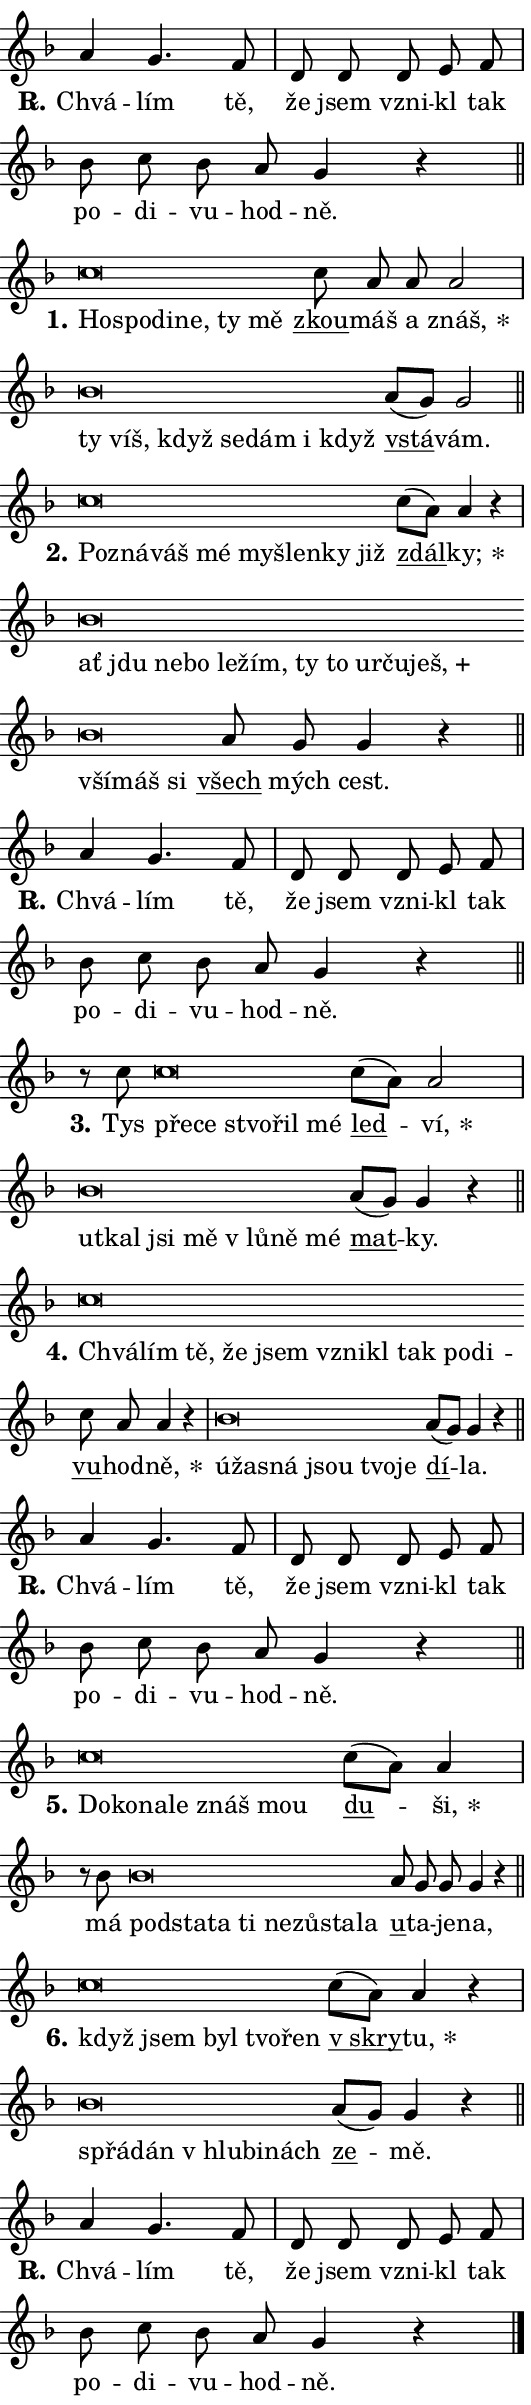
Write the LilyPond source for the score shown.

\version "2.24.0"
\header { tagline = "" }
\paper {
  indent = 0\cm
  top-margin = 0\cm
  right-margin = 0.13\cm % to fit lyric hyphens
  bottom-margin = 0\cm
  left-margin = 0\cm
  paper-width = 9\cm
  page-breaking = #ly:one-page-breaking
  system-system-spacing.basic-distance = #11
  score-system-spacing.basic-distance = #11
  ragged-last = ##f
}


%% Author: Thomas Morley
%% https://lists.gnu.org/archive/html/lilypond-user/2020-05/msg00002.html
#(define (line-position grob)
"Returns position of @var[grob} in current system:
   @code{'start}, if at first time-step
   @code{'end}, if at last time-step
   @code{'middle} otherwise
"
  (let* ((col (ly:item-get-column grob))
         (ln (ly:grob-object col 'left-neighbor))
         (rn (ly:grob-object col 'right-neighbor))
         (col-to-check-left (if (ly:grob? ln) ln col))
         (col-to-check-right (if (ly:grob? rn) rn col))
         (break-dir-left
           (and
             (ly:grob-property col-to-check-left 'non-musical #f)
             (ly:item-break-dir col-to-check-left)))
         (break-dir-right
           (and
             (ly:grob-property col-to-check-right 'non-musical #f)
             (ly:item-break-dir col-to-check-right))))
        (cond ((eqv? 1 break-dir-left) 'start)
              ((eqv? -1 break-dir-right) 'end)
              (else 'middle))))

#(define (tranparent-at-line-position vctor)
  (lambda (grob)
  "Relying on @code{line-position} select the relevant enry from @var{vctor}.
Used to determine transparency,"
    (case (line-position grob)
      ((end) (not (vector-ref vctor 0)))
      ((middle) (not (vector-ref vctor 1)))
      ((start) (not (vector-ref vctor 2))))))

noteHeadBreakVisibility =
#(define-music-function (break-visibility)(vector?)
"Makes @code{NoteHead}s transparent relying on @var{break-visibility}"
#{
  \override NoteHead.transparent =
    #(tranparent-at-line-position break-visibility)
#})

#(define delete-ledgers-for-transparent-note-heads
  (lambda (grob)
    "Reads whether a @code{NoteHead} is transparent.
If so this @code{NoteHead} is removed from @code{'note-heads} from
@var{grob}, which is supposed to be @code{LedgerLineSpanner}.
As a result ledgers are not printed for this @code{NoteHead}"
    (let* ((nhds-array (ly:grob-object grob 'note-heads))
           (nhds-list
             (if (ly:grob-array? nhds-array)
                 (ly:grob-array->list nhds-array)
                 '()))
           ;; Relies on the transparent-property being done before
           ;; Staff.LedgerLineSpanner.after-line-breaking is executed.
           ;; This is fragile ...
           (to-keep
             (remove
               (lambda (nhd)
                 (ly:grob-property nhd 'transparent #f))
               nhds-list)))
      ;; TODO find a better method to iterate over grob-arrays, similiar
      ;; to filter/remove etc for lists
      ;; For now rebuilt from scratch
      (set! (ly:grob-object grob 'note-heads)  '())
      (for-each
        (lambda (nhd)
          (ly:pointer-group-interface::add-grob grob 'note-heads nhd))
        to-keep))))

squashNotes = {
  \override NoteHead.X-extent = #'(-0.2 . 0.2)
  \override NoteHead.Y-extent = #'(-0.75 . 0)
  \override NoteHead.stencil =
    #(lambda (grob)
       (let ((pos (ly:grob-property grob 'staff-position)))
         (begin
           (if (< pos -7) (display "ERROR: Lower brevis then expected\n") (display ""))
           (if (<= pos -6) ly:text-interface::print ly:note-head::print))))
}
unSquashNotes = {
  \revert NoteHead.X-extent
  \revert NoteHead.Y-extent
  \revert NoteHead.stencil
}

hideNotes = \noteHeadBreakVisibility #begin-of-line-visible
unHideNotes = \noteHeadBreakVisibility #all-visible

% work-around for resetting accidentals
% https://lilypond.org/doc/v2.23/Documentation/notation/displaying-rhythms#unmetered-music
cadenzaMeasure = {
  \cadenzaOff
  \partial 1024 s1024
  \cadenzaOn
}

#(define-markup-command (accent layout props text) (markup?)
  "Underline accented syllable"
  (interpret-markup layout props
    #{\markup \override #'(offset . 4.3) \underline { #text }#}))

responsum = \markup \concat {
  "R" \hspace #-1.05 \path #0.1 #'((moveto 0 0.07) (lineto 0.9 0.8)) \hspace #0.05 "."
}

spaceSize = #0.6828661417322834 % exact space size for TeX Gyre Schola

\layout {
  \context {
    \Staff
    \remove "Time_signature_engraver"
    \override LedgerLineSpanner.after-line-breaking = #delete-ledgers-for-transparent-note-heads
  }
  \context {
    \Lyrics {
      \override LyricSpace.minimum-distance = \spaceSize
      \override LyricText.font-name = #"TeX Gyre Schola"
      \override LyricText.font-size = 1
      \override StanzaNumber.font-name = #"TeX Gyre Schola Bold"
      \override StanzaNumber.font-size = 1
    }
  }
  \context {
    \Score 
    \override NoteHead.text =
      #(lambda (grob) 
        (let ((pos (ly:grob-property grob 'staff-position)))
          #{\markup {
            \combine
              \halign #-0.55 \raise #(if (= pos -6) 0 0.5) \override #'(thickness . 2) \draw-line #'(3.2 . 0)
              \musicglyph "noteheads.sM1"
          }#}))
  }
}

% magnetic-lyrics.ily
%
%   written by
%     Jean Abou Samra <jean@abou-samra.fr>
%     Werner Lemberg <wl@gnu.org>
%
%   adapted by
%     Jiri Hon <jiri.hon@gmail.com>
%
% Version 2022-Apr-15

% https://www.mail-archive.com/lilypond-user@gnu.org/msg149350.html

#(define (Left_hyphen_pointer_engraver context)
   "Collect syllable-hyphen-syllable occurrences in lyrics and store
them in properties.  This engraver only looks to the left.  For
example, if the lyrics input is @code{foo -- bar}, it does the
following.

@itemize @bullet
@item
Set the @code{text} property of the @code{LyricHyphen} grob between
@q{foo} and @q{bar} to @code{foo}.

@item
Set the @code{left-hyphen} property of the @code{LyricText} grob with
text @q{foo} to the @code{LyricHyphen} grob between @q{foo} and
@q{bar}.
@end itemize

Use this auxiliary engraver in combination with the
@code{lyric-@/text::@/apply-@/magnetic-@/offset!} hook."
   (let ((hyphen #f)
         (text #f))
     (make-engraver
      (acknowledgers
       ((lyric-syllable-interface engraver grob source-engraver)
        (set! text grob)))
      (end-acknowledgers
       ((lyric-hyphen-interface engraver grob source-engraver)
        ;(when (not (grob::has-interface grob 'lyric-space-interface))
          (set! hyphen grob)));)
      ((stop-translation-timestep engraver)
       (when (and text hyphen)
         (ly:grob-set-object! text 'left-hyphen hyphen))
       (set! text #f)
       (set! hyphen #f)))))

#(define (lyric-text::apply-magnetic-offset! grob)
   "If the space between two syllables is less than the value in
property @code{LyricText@/.details@/.squash-threshold}, move the right
syllable to the left so that it gets concatenated with the left
syllable.

Use this function as a hook for
@code{LyricText@/.after-@/line-@/breaking} if the
@code{Left_@/hyphen_@/pointer_@/engraver} is active."
   (let ((hyphen (ly:grob-object grob 'left-hyphen #f)))
     (when hyphen
       (let ((left-text (ly:spanner-bound hyphen LEFT)))
         (when (grob::has-interface left-text 'lyric-syllable-interface)
           (let* ((common (ly:grob-common-refpoint grob left-text X))
                  (this-x-ext (ly:grob-extent grob common X))
                  (left-x-ext
                   (begin
                     ;; Trigger magnetism for left-text.
                     (ly:grob-property left-text 'after-line-breaking)
                     (ly:grob-extent left-text common X)))
                  ;; `delta` is the gap width between two syllables.
                  (delta (- (interval-start this-x-ext)
                            (interval-end left-x-ext)))
                  (details (ly:grob-property grob 'details))
                  (threshold (assoc-get 'squash-threshold details 0.2)))
             (when (< delta threshold)
               (let* (;; We have to manipulate the input text so that
                      ;; ligatures crossing syllable boundaries are not
                      ;; disabled.  For languages based on the Latin
                      ;; script this is essentially a beautification.
                      ;; However, for non-Western scripts it can be a
                      ;; necessity.
                      (lt (ly:grob-property left-text 'text))
                      (rt (ly:grob-property grob 'text))
                      (is-space (grob::has-interface hyphen 'lyric-space-interface))
                      (space (if is-space " " ""))
                      (extra-delta (if is-space spaceSize 0))
                      ;; Append new syllable.
                      (ltrt-space (if (and (string? lt) (string? rt))
                                (string-append lt space rt)
                                (make-concat-markup (list lt space rt))))
                      ;; Right-align `ltrt` to the right side.
                      (ltrt-space-markup (grob-interpret-markup
                               grob
                               (make-translate-markup
                                (cons (interval-length this-x-ext) 0)
                                (make-right-align-markup ltrt-space)))))
                 (begin
                   ;; Don't print `left-text`.
                   (ly:grob-set-property! left-text 'stencil #f)
                   ;; Set text and stencil (which holds all collected
                   ;; syllables so far) and shift it to the left.
                   (ly:grob-set-property! grob 'text ltrt-space)
                   (ly:grob-set-property! grob 'stencil ltrt-space-markup)
                   (ly:grob-translate-axis! grob (- (- delta extra-delta)) X))))))))))


#(define (lyric-hyphen::displace-bounds-first grob)
   ;; Make very sure this callback isn't triggered too early.
   (let ((left (ly:spanner-bound grob LEFT))
         (right (ly:spanner-bound grob RIGHT)))
     (ly:grob-property left 'after-line-breaking)
     (ly:grob-property right 'after-line-breaking)
     (ly:lyric-hyphen::print grob)))

squashThreshold = #0.4

\layout {
  \context {
    \Lyrics
    \consists #Left_hyphen_pointer_engraver
    \override LyricText.after-line-breaking =
      #lyric-text::apply-magnetic-offset!
    \override LyricHyphen.stencil = #lyric-hyphen::displace-bounds-first
    \override LyricText.details.squash-threshold = \squashThreshold
    \override LyricHyphen.minimum-distance = 0
    \override LyricHyphen.minimum-length = \squashThreshold
  }
}

squashText = \override LyricText.details.squash-threshold = 9999
unSquashText = \override LyricText.details.squash-threshold = \squashThreshold

leftText = \override LyricText.self-alignment-X = #LEFT
unLeftText = \revert LyricText.self-alignment-X

starOffset = #(lambda (grob) 
                (let ((x_offset (ly:self-alignment-interface::aligned-on-x-parent grob)))
                  (if (= x_offset 0) 0 (+ x_offset 1.2))))

star = #(define-music-function (syllable)(string?)
"Append star separator at the end of a syllable"
#{
  \once \override LyricText.X-offset = #starOffset
  \lyricmode { \markup {
    #syllable
    \override #'((font-name . "TeX Gyre Schola Bold")) \hspace #0.2 \lower #0.65 \larger "*"
  } }
#})

starAccent = #(define-music-function (syllable)(string?)
"Append star separator at the end of a syllable and make accent"
#{
  \once \override LyricText.X-offset = #starOffset
  \lyricmode { \markup {
    \accent #syllable
    \override #'((font-name . "TeX Gyre Schola Bold")) \hspace #0.2 \lower #0.65 \larger "*"
  } }
#})

breath = #(define-music-function (syllable)(string?)
"Append breathing indicator at the end of a syllable"
#{
  \lyricmode { \markup { #syllable "+" } }
#})

optionalBreath = #(define-music-function (syllable)(string?)
"Append optional breathing indicator at the end of a syllable"
#{
  \lyricmode { \markup { #syllable "(+)" } }
#})


\score {
    <<
        \new Voice = "melody" { \cadenzaOn \key f \major \relative { a'4 g4. f8 \cadenzaMeasure \bar "|" d d \bar "" d e f \cadenzaMeasure \bar "|" bes c bes a g4 r \cadenzaMeasure \bar "||" \break } }
        \new Lyrics \lyricsto "melody" { \lyricmode { \set stanza = \responsum
Chvá -- lím tě, že jsem vzni -- kl tak po -- di -- vu -- hod -- ně. } }
    >>
    \layout {}
}

\score {
    <<
        \new Voice = "melody" { \cadenzaOn \key f \major \relative { \squashNotes c''\breve*1/16 \hideNotes \breve*1/16 \bar "" \breve*1/16 \bar "" \breve*1/16 \bar "" \breve*1/16 \breve*1/16 \bar "" \unHideNotes \unSquashNotes \bar "" c8 a a a2 \cadenzaMeasure \bar "|" \squashNotes bes\breve*1/16 \hideNotes \breve*1/16 \bar "" \breve*1/16 \bar "" \breve*1/16 \bar "" \breve*1/16 \bar "" \breve*1/16 \breve*1/16 \bar "" \unHideNotes \unSquashNotes \bar "" a8[( g)] g2 \cadenzaMeasure \bar "||" \break } }
        \new Lyrics \lyricsto "melody" { \lyricmode { \set stanza = "1."
\leftText Ho -- \squashText spo -- di -- ne, ty mě \unLeftText \unSquashText \markup \accent zkou -- máš a \star znáš, \leftText ty \squashText víš, když se -- dám i když \unLeftText \unSquashText \markup \accent vstá -- vám. } }
    >>
    \layout {}
}

\score {
    <<
        \new Voice = "melody" { \cadenzaOn \key f \major \relative { \squashNotes c''\breve*1/16 \hideNotes \breve*1/16 \bar "" \breve*1/16 \bar "" \breve*1/16 \bar "" \breve*1/16 \bar "" \breve*1/16 \bar "" \breve*1/16 \breve*1/16 \bar "" \unHideNotes \unSquashNotes \bar "" c8[( a)] a4 r \cadenzaMeasure \bar "|" \squashNotes bes\breve*1/16 \hideNotes \breve*1/16 \bar "" \breve*1/16 \bar "" \breve*1/16 \bar "" \breve*1/16 \bar "" \breve*1/16 \bar "" \breve*1/16 \bar "" \breve*1/16 \bar "" \breve*1/16 \bar "" \breve*1/16 \bar "" \breve*1/16 \bar "" \breve*1/16 \bar "" \breve*1/16 \breve*1/16 \bar "" \unHideNotes \unSquashNotes \bar "" a8 g g4 r \cadenzaMeasure \bar "||" \break } }
        \new Lyrics \lyricsto "melody" { \lyricmode { \set stanza = "2."
\leftText Po -- \squashText zná -- váš mé my -- šlen -- ky již \unLeftText \unSquashText \markup \accent zdál -- \star ky; \leftText ať \squashText jdu ne -- bo le -- žím, ty to ur -- ču -- \breath "ješ," vší -- máš si \unLeftText \unSquashText \markup \accent všech mých cest. } }
    >>
    \layout {}
}

\score {
    <<
        \new Voice = "melody" { \cadenzaOn \key f \major \relative { a'4 g4. f8 \cadenzaMeasure \bar "|" d d \bar "" d e f \cadenzaMeasure \bar "|" bes c bes a g4 r \cadenzaMeasure \bar "||" \break } }
        \new Lyrics \lyricsto "melody" { \lyricmode { \set stanza = \responsum
Chvá -- lím tě, že jsem vzni -- kl tak po -- di -- vu -- hod -- ně. } }
    >>
    \layout {}
}

\score {
    <<
        \new Voice = "melody" { \cadenzaOn \key f \major \relative { r8 c''8 \squashNotes c\breve*1/16 \hideNotes \breve*1/16 \bar "" \breve*1/16 \bar "" \breve*1/16 \breve*1/16 \bar "" \unHideNotes \unSquashNotes \bar "" c8[( a)] a2 \cadenzaMeasure \bar "|" \squashNotes bes\breve*1/16 \hideNotes \breve*1/16 \bar "" \breve*1/16 \bar "" \breve*1/16 \bar "" \breve*1/16 \bar "" \breve*1/16 \breve*1/16 \bar "" \unHideNotes \unSquashNotes \bar "" a8[( g)] g4 r \cadenzaMeasure \bar "||" \break } }
        \new Lyrics \lyricsto "melody" { \lyricmode { \set stanza = "3."
Tys \leftText pře -- \squashText ce stvo -- řil mé \unLeftText \unSquashText \markup \accent led -- \star ví, \leftText ut -- \squashText kal jsi mě "v lů" -- ně mé \unLeftText \unSquashText \markup \accent mat -- ky. } }
    >>
    \layout {}
}

\score {
    <<
        \new Voice = "melody" { \cadenzaOn \key f \major \relative { \squashNotes c''\breve*1/16 \hideNotes \breve*1/16 \bar "" \breve*1/16 \bar "" \breve*1/16 \bar "" \breve*1/16 \bar "" \breve*1/16 \bar "" \breve*1/16 \bar "" \breve*1/16 \bar "" \breve*1/16 \breve*1/16 \bar "" \unHideNotes \unSquashNotes \bar "" c8 a a4 r \cadenzaMeasure \bar "|" \squashNotes bes\breve*1/16 \hideNotes \breve*1/16 \bar "" \breve*1/16 \bar "" \breve*1/16 \bar "" \breve*1/16 \breve*1/16 \bar "" \unHideNotes \unSquashNotes \bar "" a8[( g)] g4 r \cadenzaMeasure \bar "||" \break } }
        \new Lyrics \lyricsto "melody" { \lyricmode { \set stanza = "4."
\leftText Chvá -- \squashText lím tě, že jsem vzni -- kl tak po -- di -- \unLeftText \unSquashText \markup \accent vu -- hod -- \star ně, \leftText ú -- \squashText ža -- sná jsou tvo -- je \unLeftText \unSquashText \markup \accent dí -- la. } }
    >>
    \layout {}
}

\score {
    <<
        \new Voice = "melody" { \cadenzaOn \key f \major \relative { a'4 g4. f8 \cadenzaMeasure \bar "|" d d \bar "" d e f \cadenzaMeasure \bar "|" bes c bes a g4 r \cadenzaMeasure \bar "||" \break } }
        \new Lyrics \lyricsto "melody" { \lyricmode { \set stanza = \responsum
Chvá -- lím tě, že jsem vzni -- kl tak po -- di -- vu -- hod -- ně. } }
    >>
    \layout {}
}

\score {
    <<
        \new Voice = "melody" { \cadenzaOn \key f \major \relative { \squashNotes c''\breve*1/16 \hideNotes \breve*1/16 \bar "" \breve*1/16 \bar "" \breve*1/16 \bar "" \breve*1/16 \breve*1/16 \bar "" \unHideNotes \unSquashNotes \bar "" c8[( a)] a4 \cadenzaMeasure \bar "|" r8 bes8 \squashNotes bes\breve*1/16 \hideNotes \breve*1/16 \bar "" \breve*1/16 \bar "" \breve*1/16 \bar "" \breve*1/16 \bar "" \breve*1/16 \bar "" \breve*1/16 \breve*1/16 \bar "" \unHideNotes \unSquashNotes \bar "" a8 g g g4 r \cadenzaMeasure \bar "||" \break } }
        \new Lyrics \lyricsto "melody" { \lyricmode { \set stanza = "5."
\leftText Do -- \squashText ko -- na -- le znáš mou \unLeftText \unSquashText \markup \accent du -- \star ši, má \leftText pod -- \squashText sta -- ta ti ne -- zů -- sta -- la \unLeftText \unSquashText \markup \accent u -- ta -- je -- na, } }
    >>
    \layout {}
}

\score {
    <<
        \new Voice = "melody" { \cadenzaOn \key f \major \relative { \squashNotes c''\breve*1/16 \hideNotes \breve*1/16 \bar "" \breve*1/16 \bar "" \breve*1/16 \breve*1/16 \bar "" \unHideNotes \unSquashNotes \bar "" c8[( a)] a4 r \cadenzaMeasure \bar "|" \squashNotes bes\breve*1/16 \hideNotes \breve*1/16 \bar "" \breve*1/16 \bar "" \breve*1/16 \breve*1/16 \bar "" \unHideNotes \unSquashNotes \bar "" a8[( g)] g4 r \cadenzaMeasure \bar "||" \break } }
        \new Lyrics \lyricsto "melody" { \lyricmode { \set stanza = "6."
\leftText když \squashText jsem byl tvo -- řen \unLeftText \unSquashText \markup \accent "v skry" -- \star tu, \leftText spřá -- \squashText dán "v hlu" -- bi -- nách \unLeftText \unSquashText \markup \accent ze -- mě. } }
    >>
    \layout {}
}

\score {
    <<
        \new Voice = "melody" { \cadenzaOn \key f \major \relative { a'4 g4. f8 \cadenzaMeasure \bar "|" d d \bar "" d e f \cadenzaMeasure \bar "|" bes c bes a g4 r \cadenzaMeasure \bar "||" \break } \bar "|." }
        \new Lyrics \lyricsto "melody" { \lyricmode { \set stanza = \responsum
Chvá -- lím tě, že jsem vzni -- kl tak po -- di -- vu -- hod -- ně. } }
    >>
    \layout {}
}
